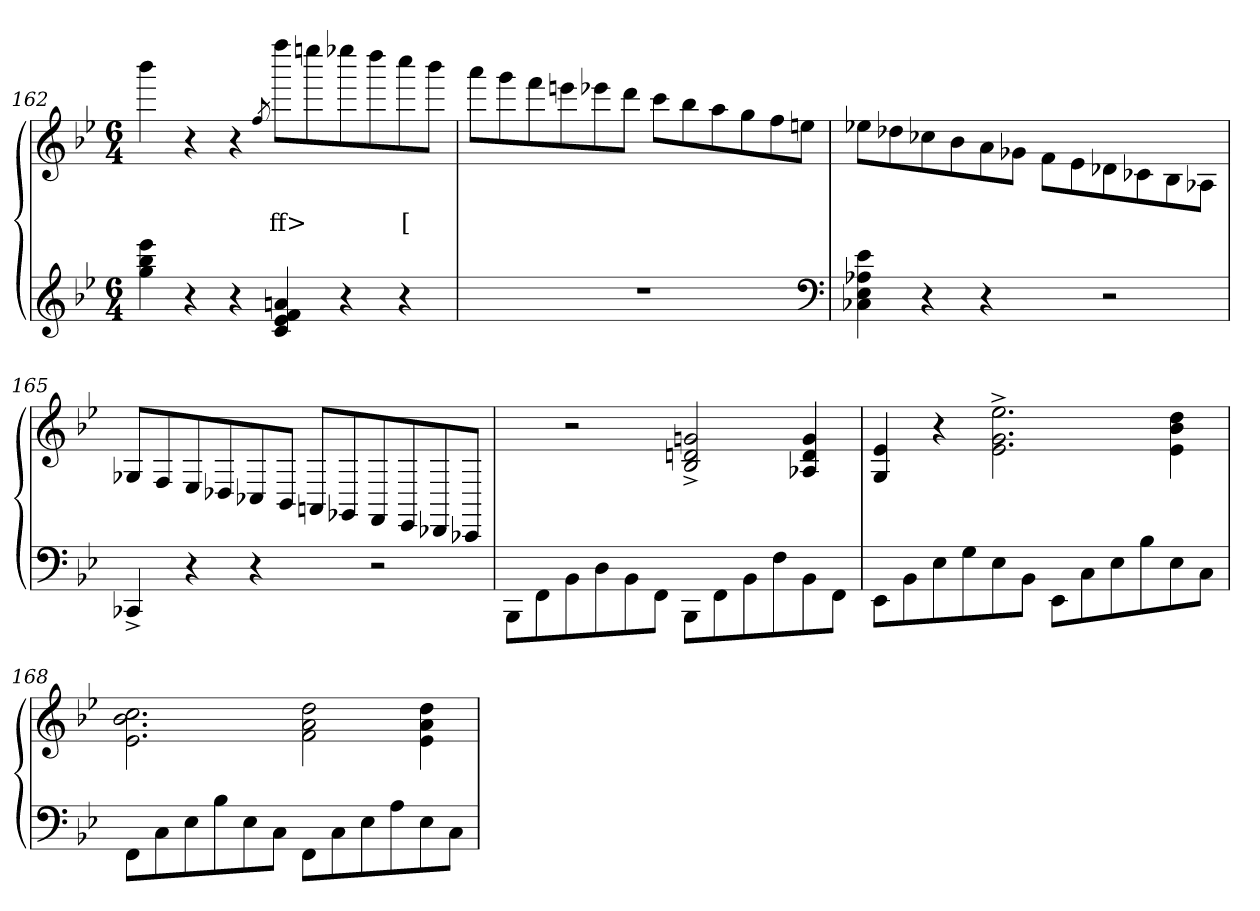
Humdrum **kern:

**kern	**kern	**text
*part2	*part1	*part1
*staff2	*staff1	*staff1
*clefG2	*clefG2	*
*k[b-e-]	*k[b-e-]	*
*M6/4	*M6/4	*
=162	=162	=162
4eee- 4bb- 4gg	4bbb-	.
4r	4r	.
4r	4r	.
.	8qff/	.
4an 4f 4e- 4c	8ffffL	ff>
.	8eeeen	.
4r	8eeee-X	.
.	8dddd	.
4r	8cccc	[
.	8bbb-J	.
=163	=163	=163
1.r	8aaaL	.
.	8ggg	.
.	8fff	.
.	8eeen	.
.	8eee-X	.
.	8dddJ	.
.	8cccL	.
.	8bb-	.
.	8aa	.
.	8gg	.
.	8ff	.
.	8eenJ	.
*clefF4	*	*
=164	=164	=164
4e- 4A-X 4E- 4C-X	8ee-XL	.
.	8dd-X	.
4r	8cc-X	.
.	8b-	.
4r	8a	.
.	8g-XJ	.
4ryy	8f\L	.
.	8e-\	.
2r	8d-\	.
.	8c-\	.
.	8B-\	.
.	8A-X/J	.
=165	=165	=165
4CC-X^>	8G-XL	.
.	8F	.
4r	8E-	.
.	8D-X	.
4r	8C-X	.
.	8BB-J	.
4ryy	8AAnL	.
.	8GG-	.
2r	8FF	.
.	8EE-	.
.	8DD-	.
.	8CC-J	.
=166	=166	=166
8BBB-\L	4ryy	.
8FF	.	.
8BB-	2r	.
8D	.	.
8BB-	.	.
8FFJ	.	.
8BBB-\L	2gn^> 2dn^> 2B-^>	.
8FF	.	.
8BB-	.	.
8F	.	.
8BB-	4g 4d 4A-X	.
8FFJ	.	.
=167	=167	=167
8EE-\L	4e- 4G	.
8BB-	.	.
8E-	4r	.
8G	.	.
8E-	2.ee-\^> 2.g^> 2.e-^>	.
8BB-J	.	.
8EE-\L	.	.
8C	.	.
8E-	.	.
8B-	.	.
8E-	4dd\ 4b- 4e-	.
8CJ	.	.
=168	=168	=168
8FFL	2.cc\ 2.b- 2.e-	.
8C	.	.
8E-	.	.
8B-	.	.
8E-	.	.
8CJ	.	.
8FF\L	2dd\ 2a 2f	.
8C	.	.
8E-	.	.
8A	.	.
8E-	4dd\ 4a 4e-	.
8CJ	.	.
=	=	=
*-	*-	*-
